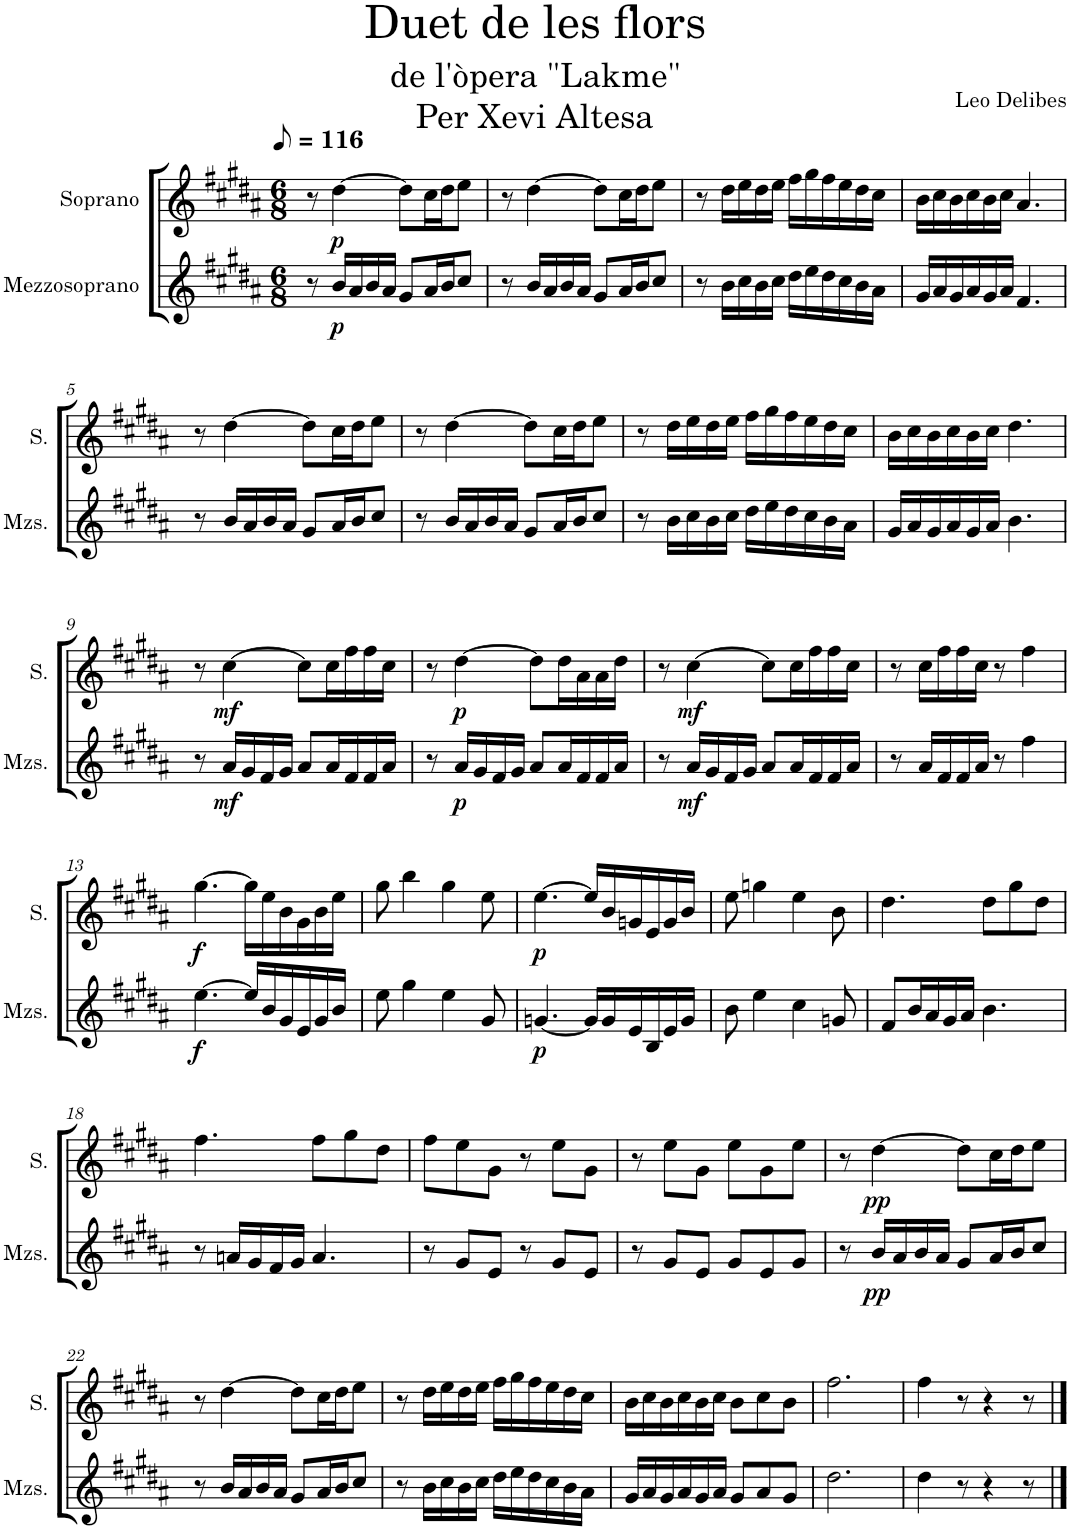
**kern	**dynam	**kern	**dynam
*part2	*part2	*part1	*part1
*staff2	*staff2	*staff1	*staff1
*I"Mezzosoprano	*	*I"Soprano	*
*I'Mzs.	*	*I'S.	*
*clefG2	*	*clefG2	*
*k[f#c#g#d#a#]	*	*k[f#c#g#d#a#]	*
*M6/8	*	*M6/8	*
*MM58	*	*MM58	*
=1	=1	=1	=1
8r	.	8r	.
!	!LO:DY:b	!	!LO:DY:b
16b/LL	p	[4dd#\	p
16a#/	.	.	.
16b/	.	.	.
16a#/JJ	.	.	.
8g#/L	.	8dd#\L]	.
16a#/L	.	16cc#\L	.
16b/J	.	16dd#\J	.
8cc#/J	.	8ee\J	.
=2	=2	=2	=2
8r	.	8r	.
16b/LL	.	[4dd#\	.
16a#/	.	.	.
16b/	.	.	.
16a#/JJ	.	.	.
8g#/L	.	8dd#\L]	.
16a#/L	.	16cc#\L	.
16b/J	.	16dd#\J	.
8cc#/J	.	8ee\J	.
=3	=3	=3	=3
8r	.	8r	.
16b\LL	.	16dd#\LL	.
16cc#\	.	16ee\	.
16b\	.	16dd#\	.
16cc#\JJ	.	16ee\JJ	.
16dd#\LL	.	16ff#\LL	.
16ee\	.	16gg#\	.
16dd#\	.	16ff#\	.
16cc#\	.	16ee\	.
16b\	.	16dd#\	.
16a#\JJ	.	16cc#\JJ	.
=4	=4	=4	=4
16g#/LL	.	16b\LL	.
16a#/	.	16cc#\	.
16g#/	.	16b\	.
16a#/	.	16cc#\	.
16g#/	.	16b\	.
16a#/JJ	.	16cc#\JJ	.
4.f#/	.	4.a#/	.
!!LO:LB:g=z
=5	=5	=5	=5
8r	.	8r	.
16b/LL	.	[4dd#\	.
16a#/	.	.	.
16b/	.	.	.
16a#/JJ	.	.	.
8g#/L	.	8dd#\L]	.
16a#/L	.	16cc#\L	.
16b/J	.	16dd#\J	.
8cc#/J	.	8ee\J	.
=6	=6	=6	=6
8r	.	8r	.
16b/LL	.	[4dd#\	.
16a#/	.	.	.
16b/	.	.	.
16a#/JJ	.	.	.
8g#/L	.	8dd#\L]	.
16a#/L	.	16cc#\L	.
16b/J	.	16dd#\J	.
8cc#/J	.	8ee\J	.
=7	=7	=7	=7
8r	.	8r	.
16b\LL	.	16dd#\LL	.
16cc#\	.	16ee\	.
16b\	.	16dd#\	.
16cc#\JJ	.	16ee\JJ	.
16dd#\LL	.	16ff#\LL	.
16ee\	.	16gg#\	.
16dd#\	.	16ff#\	.
16cc#\	.	16ee\	.
16b\	.	16dd#\	.
16a#\JJ	.	16cc#\JJ	.
=8	=8	=8	=8
16g#/LL	.	16b\LL	.
16a#/	.	16cc#\	.
16g#/	.	16b\	.
16a#/	.	16cc#\	.
16g#/	.	16b\	.
16a#/JJ	.	16cc#\JJ	.
4.b\	.	4.dd#\	.
!!LO:LB:g=z
=9	=9	=9	=9
8r	.	8r	.
!	!LO:DY:b	!	!LO:DY:b
16a#/LL	mf	[4cc#\	mf
16g#/	.	.	.
16f#/	.	.	.
16g#/JJ	.	.	.
8a#/L	.	8cc#\L]	.
16a#/L	.	16cc#\L	.
16f#/	.	16ff#\	.
16f#/	.	16ff#\	.
16a#/JJ	.	16cc#\JJ	.
=10	=10	=10	=10
8r	.	8r	.
!	!LO:DY:b	!	!LO:DY:b
16a#/LL	p	[4dd#\	p
16g#/	.	.	.
16f#/	.	.	.
16g#/JJ	.	.	.
8a#/L	.	8dd#\L]	.
16a#/L	.	16dd#\L	.
16f#/	.	16a#\	.
16f#/	.	16a#\	.
16a#/JJ	.	16dd#\JJ	.
=11	=11	=11	=11
8r	.	8r	.
!	!LO:DY:b	!	!LO:DY:b
16a#/LL	mf	[4cc#\	mf
16g#/	.	.	.
16f#/	.	.	.
16g#/JJ	.	.	.
8a#/L	.	8cc#\L]	.
16a#/L	.	16cc#\L	.
16f#/	.	16ff#\	.
16f#/	.	16ff#\	.
16a#/JJ	.	16cc#\JJ	.
=12	=12	=12	=12
8r	.	8r	.
16a#/LL	.	16cc#\LL	.
16f#/	.	16ff#\	.
16f#/	.	16ff#\	.
16a#/JJ	.	16cc#\JJ	.
8r	.	8r	.
4ff#\	.	4ff#\	.
!!LO:LB:g=z
=13	=13	=13	=13
!	!LO:DY:b	!	!LO:DY:b
[4.ee\	f	[4.gg#\	f
16ee/LL]	.	16gg#\LL]	.
16b/	.	16ee\	.
16g#/	.	16b\	.
16e/	.	16g#\	.
16g#/	.	16b\	.
16b/JJ	.	16ee\JJ	.
=14	=14	=14	=14
8ee\	.	8gg#\	.
4gg#\	.	4bb\	.
4ee\	.	4gg#\	.
8g#/	.	8ee\	.
=15	=15	=15	=15
!	!LO:DY:b	!	!LO:DY:b
[4.gn/	p	[4.ee\	p
16g/LL]	.	16ee/LL]	.
16g/	.	16b/	.
16e/	.	16gn/	.
16B/	.	16e/	.
16e/	.	16g/	.
16g/JJ	.	16b/JJ	.
=16	=16	=16	=16
8b\	.	8ee\	.
4ee\	.	4ggn\	.
4cc#\	.	4ee\	.
8gn/	.	8b\	.
=17	=17	=17	=17
8f#/L	.	4.dd#\	.
16b/L	.	.	.
16a#/	.	.	.
16g#/	.	.	.
16a#/JJ	.	.	.
4.b\	.	8dd#\L	.
.	.	8gg#\	.
.	.	8dd#\J	.
!!LO:LB:g=z
=18	=18	=18	=18
8r	.	4.ff#\	.
16an/LL	.	.	.
16g#/	.	.	.
16f#/	.	.	.
16g#/JJ	.	.	.
4.a/	.	8ff#\L	.
.	.	8gg#\	.
.	.	8dd#\J	.
=19	=19	=19	=19
8r	.	8ff#\L	.
8g#/L	.	8ee\	.
8e/J	.	8g#\J	.
8r	.	8r	.
8g#/L	.	8ee\L	.
8e/J	.	8g#\J	.
=20	=20	=20	=20
8r	.	8r	.
8g#/L	.	8ee\L	.
8e/J	.	8g#\J	.
8g#/L	.	8ee\L	.
8e/	.	8g#\	.
8g#/J	.	8ee\J	.
=21	=21	=21	=21
8r	.	8r	.
!	!LO:DY:b	!	!LO:DY:b
16b/LL	pp	[4dd#\	pp
16a#/	.	.	.
16b/	.	.	.
16a#/JJ	.	.	.
8g#/L	.	8dd#\L]	.
16a#/L	.	16cc#\L	.
16b/J	.	16dd#\J	.
8cc#/J	.	8ee\J	.
!!LO:LB:g=z
=22	=22	=22	=22
8r	.	8r	.
16b/LL	.	[4dd#\	.
16a#/	.	.	.
16b/	.	.	.
16a#/JJ	.	.	.
8g#/L	.	8dd#\L]	.
16a#/L	.	16cc#\L	.
16b/J	.	16dd#\J	.
8cc#/J	.	8ee\J	.
=23	=23	=23	=23
8r	.	8r	.
16b\LL	.	16dd#\LL	.
16cc#\	.	16ee\	.
16b\	.	16dd#\	.
16cc#\JJ	.	16ee\JJ	.
16dd#\LL	.	16ff#\LL	.
16ee\	.	16gg#\	.
16dd#\	.	16ff#\	.
16cc#\	.	16ee\	.
16b\	.	16dd#\	.
16a#\JJ	.	16cc#\JJ	.
=24	=24	=24	=24
16g#/LL	.	16b\LL	.
16a#/	.	16cc#\	.
16g#/	.	16b\	.
16a#/	.	16cc#\	.
16g#/	.	16b\	.
16a#/JJ	.	16cc#\JJ	.
8g#/L	.	8b\L	.
8a#/	.	8cc#\	.
8g#/J	.	8b\J	.
=25	=25	=25	=25
2.dd#\	.	2.ff#\	.
=26	=26	=26	=26
4dd#\	.	4ff#\	.
8r	.	8r	.
4r	.	4r	.
8r	.	8r	.
==	==	==	==
*-	*-	*-	*-
